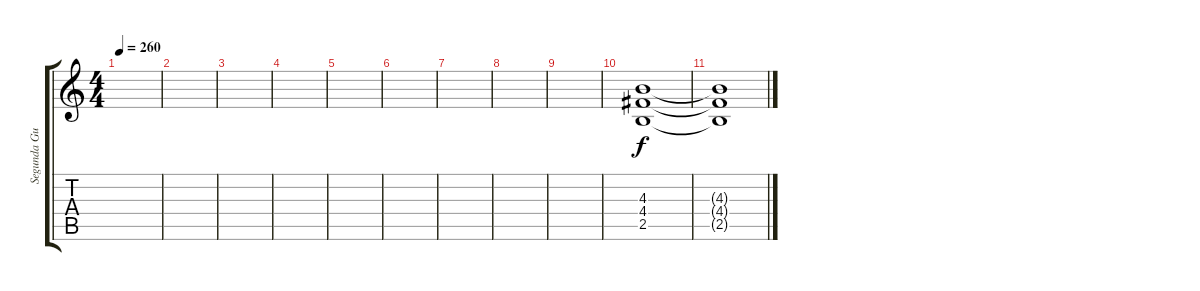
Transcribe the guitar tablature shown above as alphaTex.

\track ("Segunda Guitarra" "Segunda Gu") {instrument distortionguitar}
\staff {score tabs}
\tuning (E4 B3 G3 D3 A2 E2) {hide}
\ts (4 4)
\tempo 260
\clef g2
\ks c
|
|
|
|
|
|
|
|
|
(4.3 4.4 2.5).1{instrument distortionguitar} |
(4.3{t} 4.4{t} 2.5{t}).1
